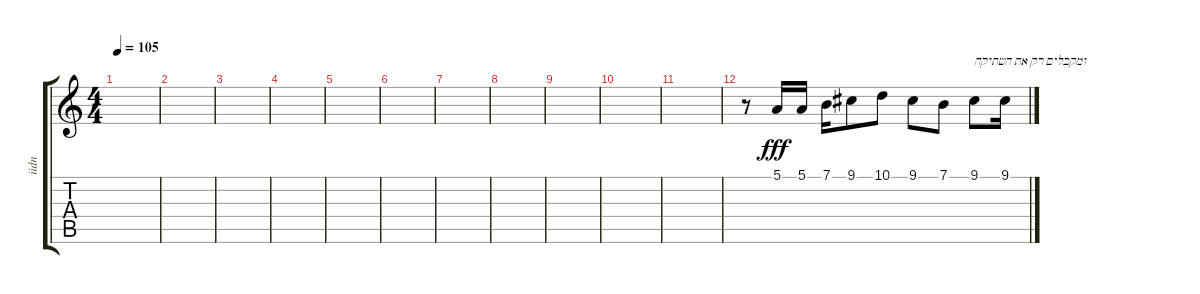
\track ("iidn" "iidn") {instrument voiceoohs}
\staff {score tabs}
\tuning (E4 B3 G3 D3 A2 E2) {hide}
\ts (4 4)
\tempo 105
\clef g2
\ks c
|
|
|
|
|
|
|
|
|
|
|
r.8 5.1.16{dy fff} 5.1.16 7.1.16 9.1.8 10.1.8 9.1.8 7.1.8 9.1.8{txt "ומקבלים רק את השתיקה"} 9.1.16
